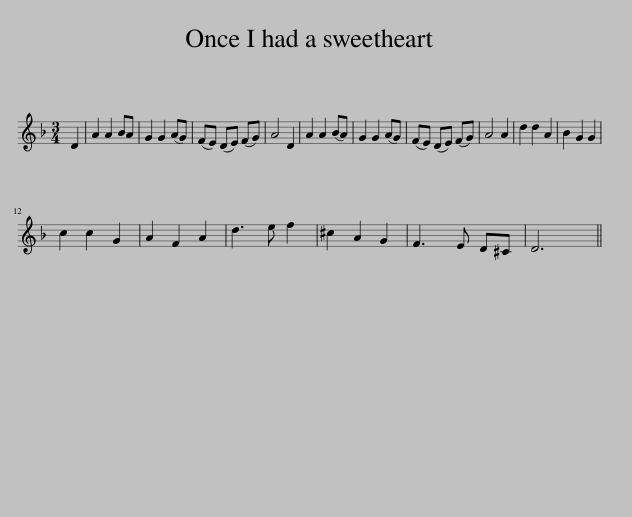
X:1
L:1/8
M:3/4
I:linebreak $
K:Dmin
V:1 treble
V:1
 D2 | A2 A2 BA | G2 G2 (AG) | (FE) (DE) (FG) | A4 D2 | %5
 A2 A2 (BA) | G2 G2 (AG) | (FE) (DE) (FG) | A4 A2 | d2 d2 A2 | %10
 B2 G2 G2 |$ c2 c2 G2 | A2 F2 A2 | d3 e f2 | ^c2 A2 G2 | %15
 F3 E D^C | D6 || %17
